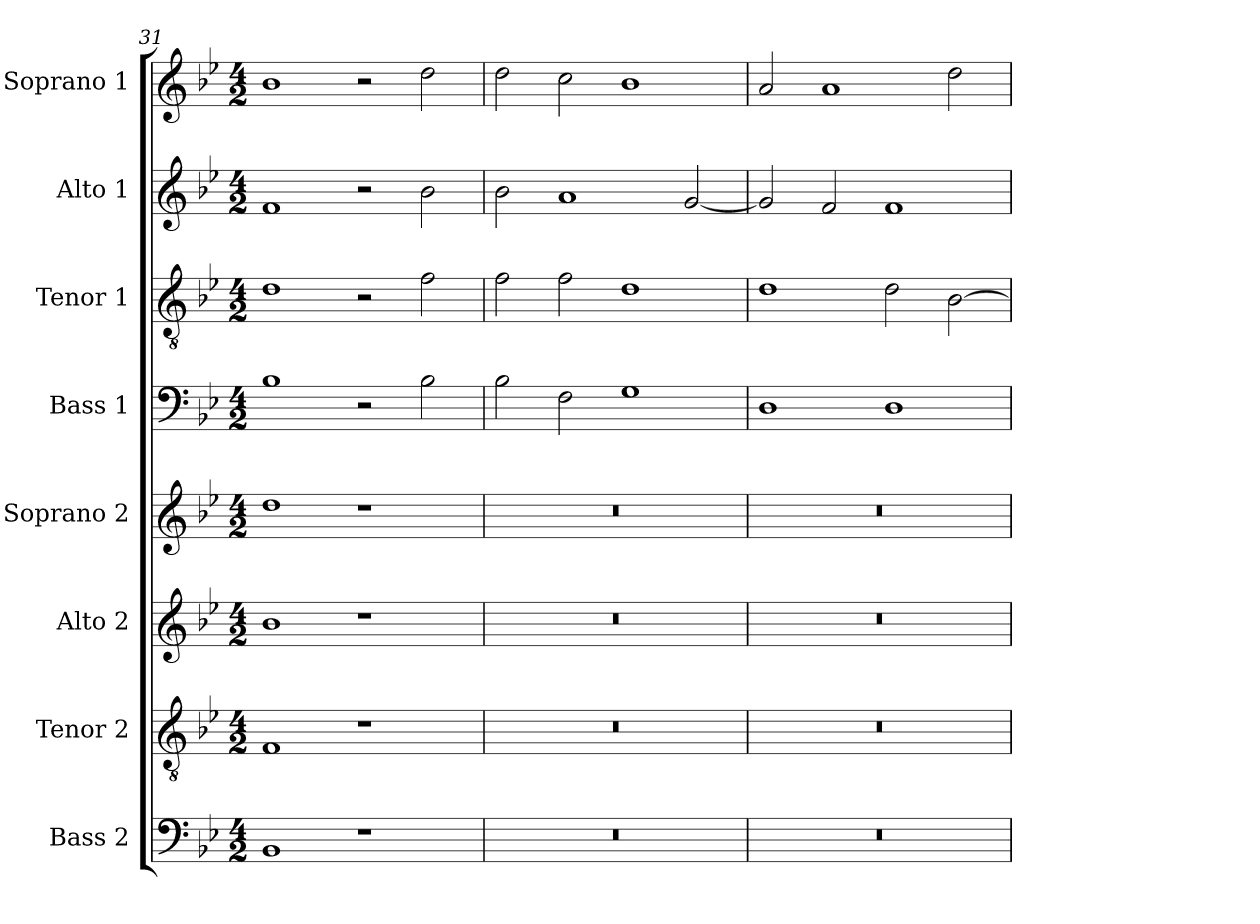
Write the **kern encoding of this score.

**kern	**kern	**kern	**kern	**kern	**kern	**kern	**kern
*part8	*part7	*part6	*part5	*part4	*part3	*part2	*part1
*staff8	*staff7	*staff6	*staff5	*staff4	*staff3	*staff2	*staff1
*I"Bass 2	*I"Tenor 2	*I"Alto 2	*I"Soprano 2	*I"Bass 1	*I"Tenor 1	*I"Alto 1	*I"Soprano 1
*I'B. 2	*I'T. 2	*I'A. 2	*I'S. 2	*I'B. 1	*I'T. 1	*I'A. 1	*I'S. 1
*clefF4	*clefGv2	*clefG2	*clefG2	*clefF4	*clefGv2	*clefG2	*clefG2
*k[b-e-]	*k[b-e-]	*k[b-e-]	*k[b-e-]	*k[b-e-]	*k[b-e-]	*k[b-e-]	*k[b-e-]
*M4/2	*M4/2	*M4/2	*M4/2	*M4/2	*M4/2	*M4/2	*M4/2
=31	=31	=31	=31	=31	=31	=31	=31
1BB-	1F	1b-	1dd	1B-	1d	1f	1b-
1r	1r	1r	1r	2r	2r	2r	2r
.	.	.	.	2B-\	2f\	2b-\	2dd\
!!LO:LB:g=z
=32	=32	=32	=32	=32	=32	=32	=32
0r	0r	0r	0r	2B-\	2f\	2b-\	2dd\
.	.	.	.	2F\	2f\	1a	2cc\
.	.	.	.	1G	1d	.	1b-
.	.	.	.	.	.	[2g/	.
=33	=33	=33	=33	=33	=33	=33	=33
0r	0r	0r	0r	1D	1d	2g/]	2a/
.	.	.	.	.	.	2f/	1a
.	.	.	.	1D	2d\	1f	.
.	.	.	.	.	[2B-\	.	2dd\
=	=	=	=	=	=	=	=
*-	*-	*-	*-	*-	*-	*-	*-
